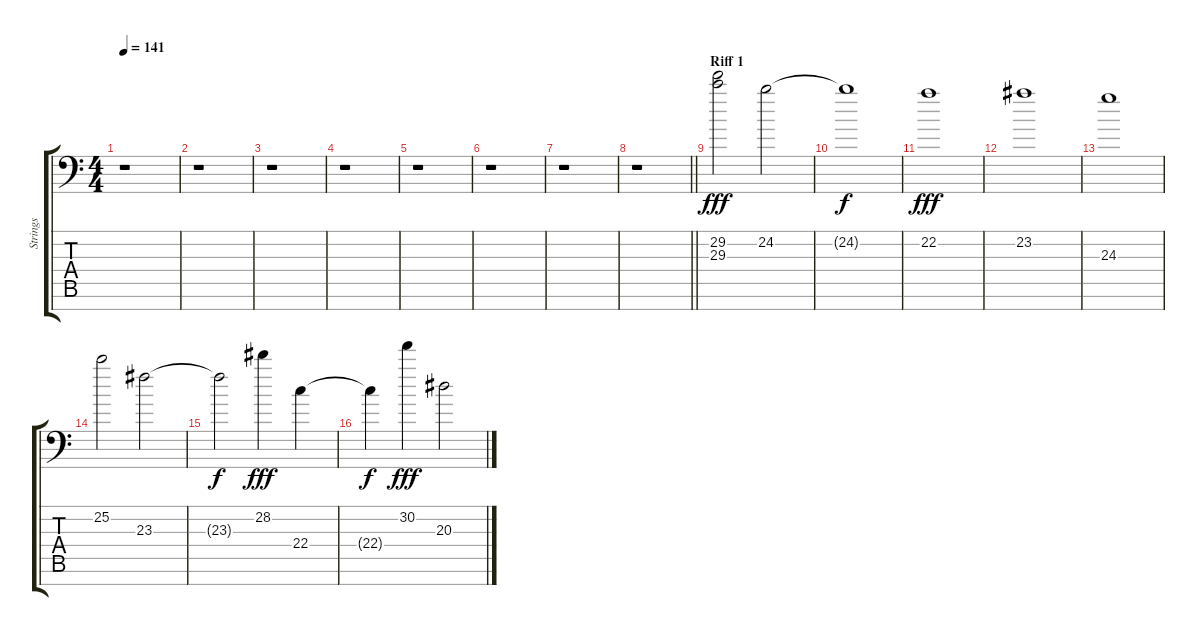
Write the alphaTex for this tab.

\track ("Strings" "Strings") {instrument stringensemble2}
\staff {score tabs}
\tuning (C8 B3 G3 D3 A2 E2 C-1) {hide}
\ts (4 4)
\tempo 141
\clef f4
\ks c
r.1{dy fff} |
r.1 |
r.1 |
r.1 |
r.1 |
r.1 |
r.1 |
\barLineRight lightlight
r.1 |
\section ("" "Riff 1")
(29.2 29.3).2 24.2.2 |
24.2{t}.1{dy f} |
22.2.1{dy fff} |
23.2.1 |
24.3.1 |
25.2.2 23.3.2 |
23.3{t}.2{dy f} 28.2.4{dy fff} 22.4.4 |
22.4{t}.4{dy f} 30.2.4{dy fff} 20.3.2
